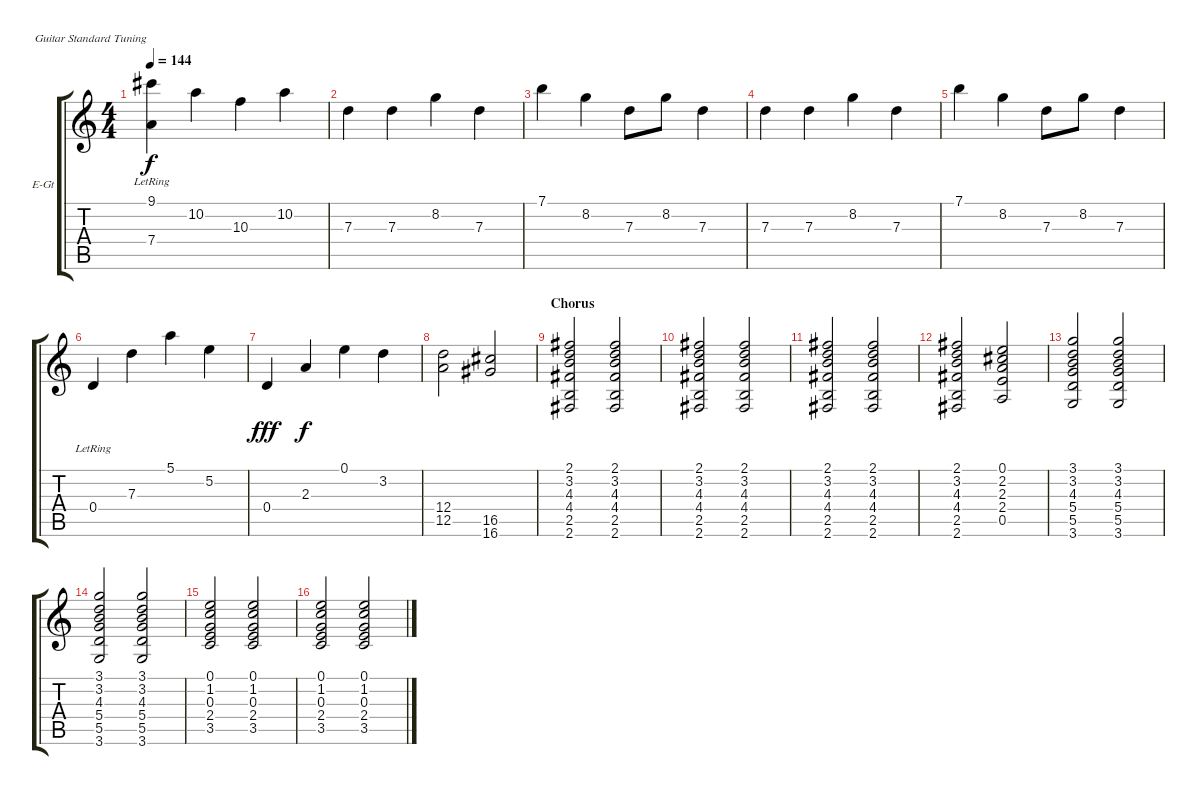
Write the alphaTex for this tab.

\bracketExtendMode groupsimilarinstruments
\firstSystemTrackNameOrientation horizontal
\otherSystemsTrackNameOrientation horizontal
\track ("Guitar (Gilmour)" "E-Gt") {multiBarRest instrument electricguitarjazz}
\staff {score tabs}
\tuning (E4 B3 G3 D3 A2 E2)
\ts (4 4)
\tempo 144
\clef g2
\ks c
(9.1 7.4{lr}).4{dy f} 10.2.4 10.3.4 10.2.4 |
7.3.4 7.3.4 8.2.4 7.3.4 |
7.1.4 8.2.4 7.3.8 8.2.8 7.3.4 |
7.3.4 7.3.4 8.2.4 7.3.4 |
7.1.4 8.2.4 7.3.8 8.2.8 7.3.4 |
0.4{lr}.4 7.3.4 5.1.4 5.2.4 |
0.4.4{dy fff} 2.3.4{dy f} 0.1.4 3.2.4 |
(12.4 12.5).2 (16.5 16.6).2 |
\section ("" "Chorus")
(2.1 3.2 4.3 4.4 2.5 2.6).2 (2.1 3.2 4.3 4.4 2.5 2.6).2 |
(2.1 3.2 4.3 4.4 2.5 2.6).2 (2.1 3.2 4.3 4.4 2.5 2.6).2 |
(2.1 3.2 4.3 4.4 2.5 2.6).2 (2.1 3.2 4.3 4.4 2.5 2.6).2 |
(2.1 3.2 4.3 4.4 2.5 2.6).2 (0.1 2.2 2.3 2.4 0.5).2 |
(3.1 3.2 4.3 5.4 5.5 3.6).2 (3.1 3.2 4.3 5.4 5.5 3.6).2 |
(3.1 3.2 4.3 5.4 5.5 3.6).2 (3.1 3.2 4.3 5.4 5.5 3.6).2 |
(0.1 1.2 0.3 2.4 3.5).2 (0.1 1.2 0.3 2.4 3.5).2 |
(0.1 1.2 0.3 2.4 3.5).2 (0.1 1.2 0.3 2.4 3.5).2
